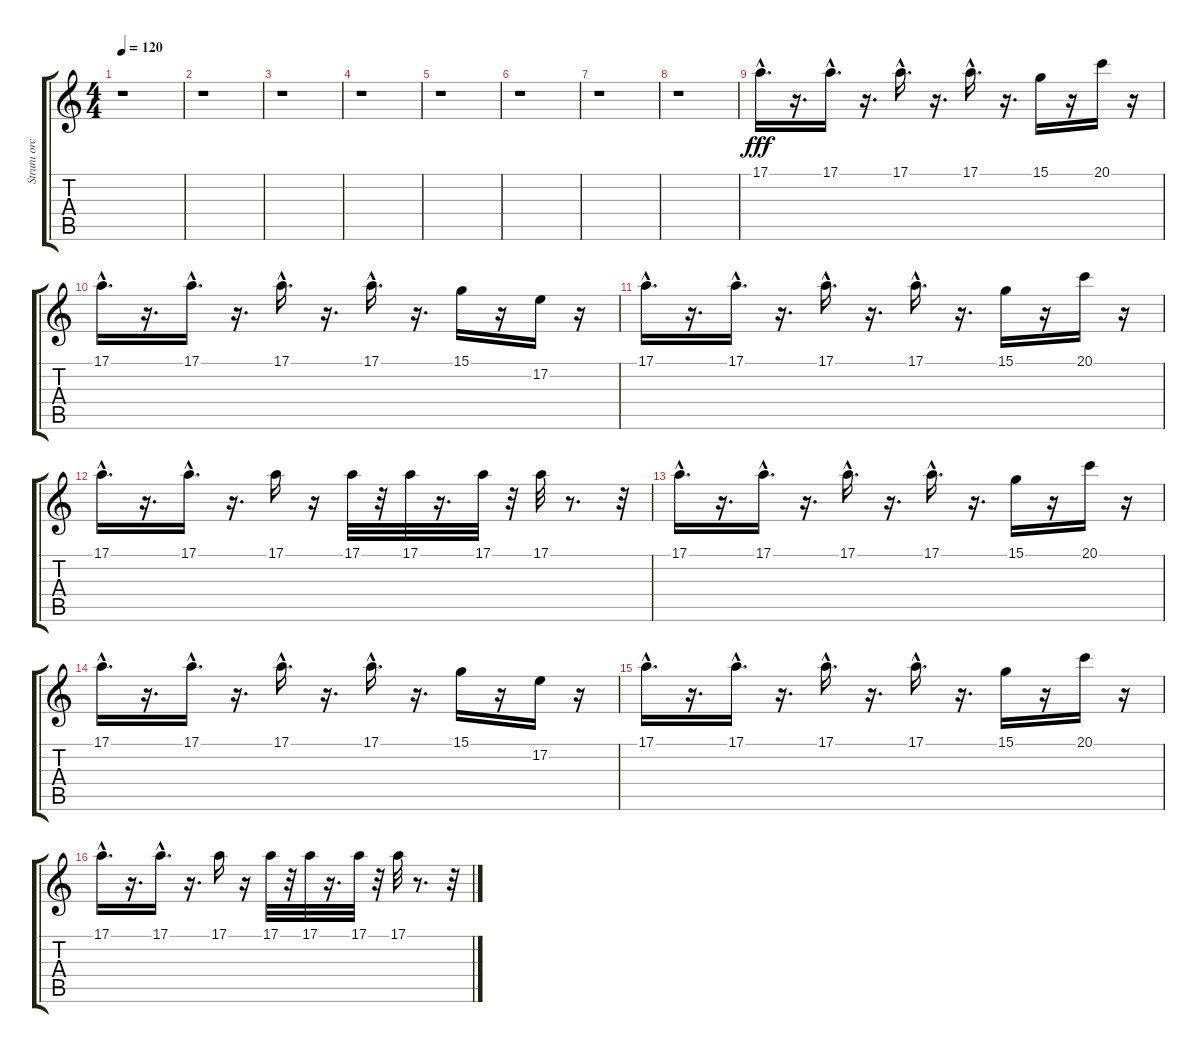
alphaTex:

\track ("Strunı orch. 2" "Strunı orc") {instrument stringensemble1}
\staff {score tabs}
\tuning (E4 B3 G3 D3 A2 E2) {hide}
\ts (4 4)
\tempo 120
\clef g2
\ks c
r.1{dy fff} |
r.1 |
r.1 |
r.1 |
r.1 |
r.1 |
r.1 |
r.1 |
17.1{hac}.16{d} r.16{d} 17.1{hac}.16{d} r.16{d} 17.1{hac}.16{d} r.16{d} 17.1{hac}.16{d} r.16{d} 15.1.16 r.16 20.1.16 r.16 |
17.1{hac}.16{d} r.16{d} 17.1{hac}.16{d} r.16{d} 17.1{hac}.16{d} r.16{d} 17.1{hac}.16{d} r.16{d} 15.1.16 r.16 17.2.16 r.16 |
17.1{hac}.16{d} r.16{d} 17.1{hac}.16{d} r.16{d} 17.1{hac}.16{d} r.16{d} 17.1{hac}.16{d} r.16{d} 15.1.16 r.16 20.1.16 r.16 |
17.1{hac}.16{d} r.16{d} 17.1{hac}.16{d} r.16{d} 17.1.16 r.16 17.1.32 r.32 17.1.32 r.16{d} 17.1.32 r.32 17.1.32 r.8{d} r.32 |
17.1{hac}.16{d} r.16{d} 17.1{hac}.16{d} r.16{d} 17.1{hac}.16{d} r.16{d} 17.1{hac}.16{d} r.16{d} 15.1.16 r.16 20.1.16 r.16 |
17.1{hac}.16{d} r.16{d} 17.1{hac}.16{d} r.16{d} 17.1{hac}.16{d} r.16{d} 17.1{hac}.16{d} r.16{d} 15.1.16 r.16 17.2.16 r.16 |
17.1{hac}.16{d} r.16{d} 17.1{hac}.16{d} r.16{d} 17.1{hac}.16{d} r.16{d} 17.1{hac}.16{d} r.16{d} 15.1.16 r.16 20.1.16 r.16 |
17.1{hac}.16{d} r.16{d} 17.1{hac}.16{d} r.16{d} 17.1.16 r.16 17.1.32 r.32 17.1.32 r.16{d} 17.1.32 r.32 17.1.32 r.8{d} r.32
